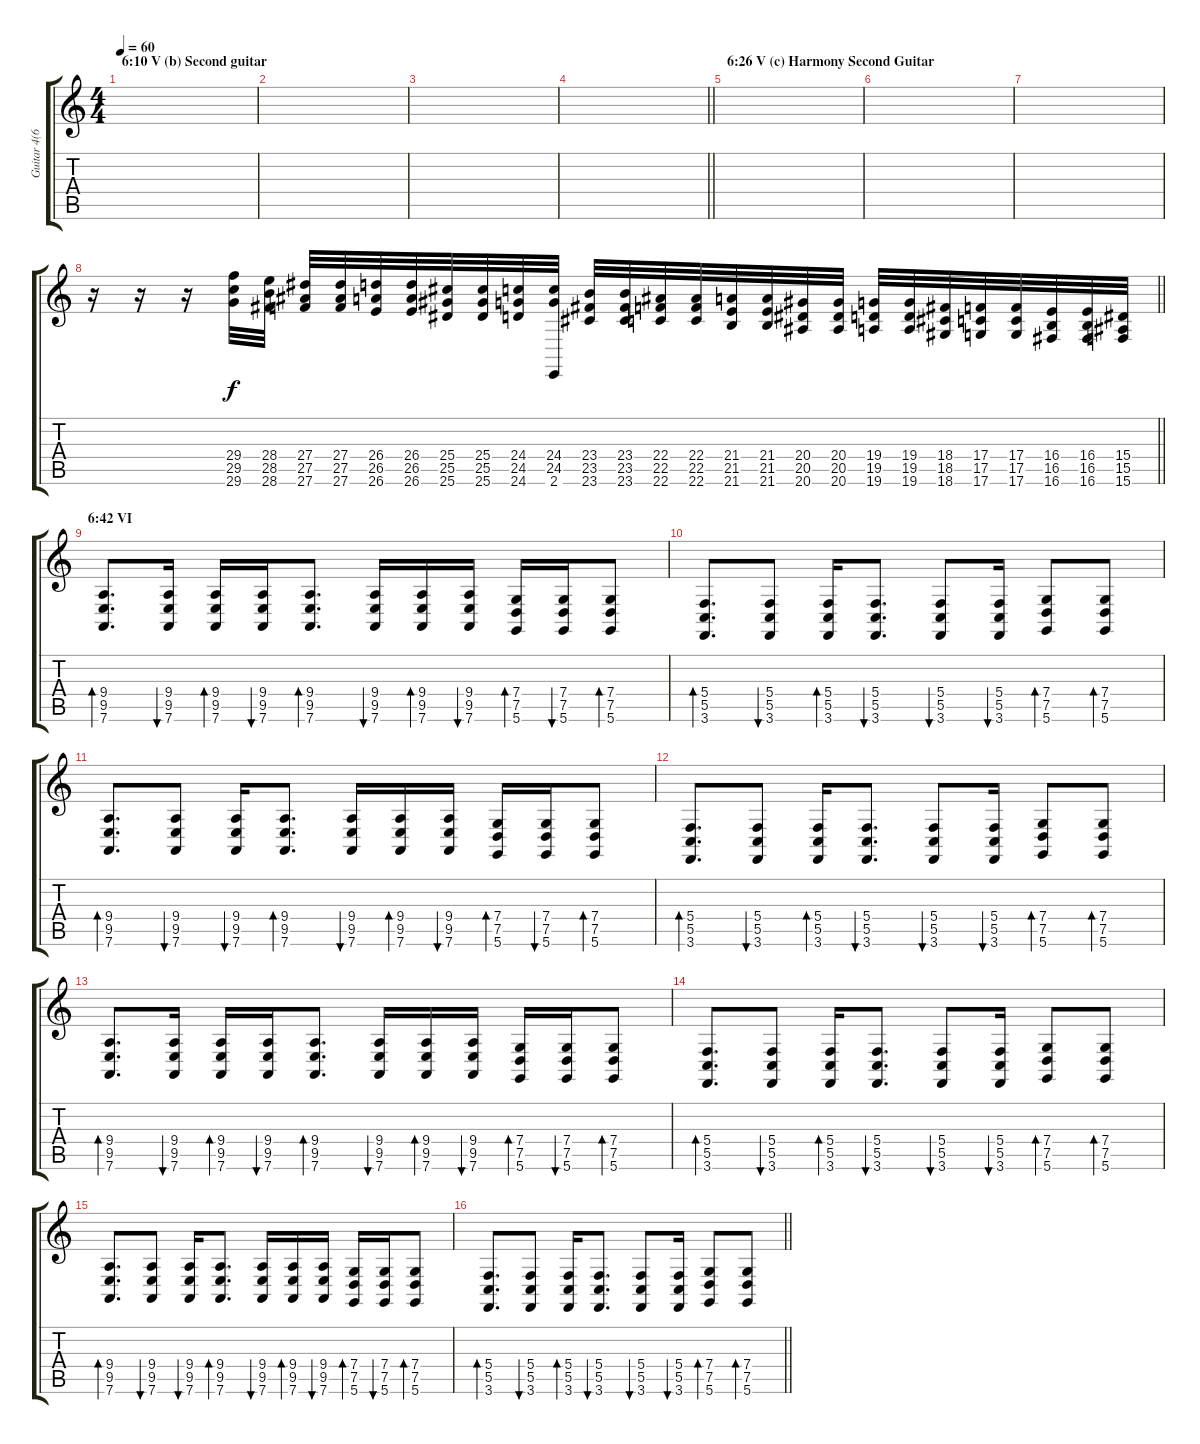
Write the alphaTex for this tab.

\track ("Guitar 4(6:42 Rhythm+Pick Slide bar 152)" "Guitar 4(6") {instrument guitarfretnoise}
\staff {score tabs}
\tuning (D4 A3 F3 C3 G2 D2) {hide}
\ts (4 4)
\section ("" "6:10 V (b) Second guitar")
\tempo 60
\clef g2
\ks c
|
|
|
\barLineRight lightlight
|
\section ("" "6:26 V (c) Harmony Second Guitar")
|
|
|
\barLineRight lightlight
r.16 r.16 r.16 (29.4 29.5 29.6).32 (28.4 28.5 28.6).32 (27.4 27.5 27.6).32 (27.4 27.5 27.6).32 (26.4 26.5 26.6).32 (26.4 26.5 26.6).32 (25.4 25.5 25.6).32 (25.4 25.5 25.6).32 (24.4 24.5 24.6).32 (24.4 24.5 2.6).32 (23.4 23.5 23.6).32 (23.4 23.5 23.6).32 (22.4 22.5 22.6).32 (22.4 22.5 22.6).32 (21.4 21.5 21.6).32 (21.4 21.5 21.6).32 (20.4 20.5 20.6).32 (20.4 20.5 20.6).32 (19.4 19.5 19.6).32 (19.4 19.5 19.6).32 (18.4 18.5 18.6).32 (17.4 17.5 17.6).32 (17.4 17.5 17.6).32 (16.4 16.5 16.6).32 (16.4 16.5 16.6).32 (15.4 15.5 15.6).32 |
\section ("" "6:42 VI")
(9.4 9.5 7.6).8{d bd 60 volume 14 instrument distortionguitar} (9.4 9.5 7.6).16{bu 60} (9.4 9.5 7.6).16{bd 60} (9.4 9.5 7.6).16{bu 60} (9.4 9.5 7.6).8{d bd 60} (9.4 9.5 7.6).16{bu 60} (9.4 9.5 7.6).16{bd 60} (9.4 9.5 7.6).16{bu 60} (7.4 7.5 5.6).16{bd 60} (7.4 7.5 5.6).16{bu 60} (7.4 7.5 5.6).8{bd 60} |
(5.4 5.5 3.6).8{d bd 60} (5.4 5.5 3.6).8{bu 60} (5.4 5.5 3.6).16{bd 60} (5.4 5.5 3.6).8{d bu 60} (5.4 5.5 3.6).8{bu 60} (5.4 5.5 3.6).16{bu 60} (7.4 7.5 5.6).8{bd 60} (7.4 7.5 5.6).8{bd 60} |
(9.4 9.5 7.6).8{d bd 60} (9.4 9.5 7.6).8{bu 60} (9.4 9.5 7.6).16{bu 60} (9.4 9.5 7.6).8{d bd 60} (9.4 9.5 7.6).16{bu 60} (9.4 9.5 7.6).16{bd 60} (9.4 9.5 7.6).16{bu 60} (7.4 7.5 5.6).16{bd 60} (7.4 7.5 5.6).16{bu 60} (7.4 7.5 5.6).8{bd 60} |
(5.4 5.5 3.6).8{d bd 60} (5.4 5.5 3.6).8{bu 60} (5.4 5.5 3.6).16{bd 60} (5.4 5.5 3.6).8{d bu 60} (5.4 5.5 3.6).8{bu 60} (5.4 5.5 3.6).16{bu 60} (7.4 7.5 5.6).8{bd 60} (7.4 7.5 5.6).8{bd 60} |
(9.4 9.5 7.6).8{d bd 60} (9.4 9.5 7.6).16{bu 60} (9.4 9.5 7.6).16{bd 60} (9.4 9.5 7.6).16{bu 60} (9.4 9.5 7.6).8{d bd 60} (9.4 9.5 7.6).16{bu 60} (9.4 9.5 7.6).16{bd 60} (9.4 9.5 7.6).16{bu 60} (7.4 7.5 5.6).16{bd 60} (7.4 7.5 5.6).16{bu 60} (7.4 7.5 5.6).8{bd 60} |
(5.4 5.5 3.6).8{d bd 60} (5.4 5.5 3.6).8{bu 60} (5.4 5.5 3.6).16{bd 60} (5.4 5.5 3.6).8{d bu 60} (5.4 5.5 3.6).8{bu 60} (5.4 5.5 3.6).16{bu 60} (7.4 7.5 5.6).8{bd 60} (7.4 7.5 5.6).8{bd 60} |
(9.4 9.5 7.6).8{d bd 60} (9.4 9.5 7.6).8{bu 60} (9.4 9.5 7.6).16{bu 60} (9.4 9.5 7.6).8{d bd 60} (9.4 9.5 7.6).16{bu 60} (9.4 9.5 7.6).16{bd 60} (9.4 9.5 7.6).16{bu 60} (7.4 7.5 5.6).16{bd 60} (7.4 7.5 5.6).16{bu 60} (7.4 7.5 5.6).8{bd 60} |
\barLineRight lightlight
(5.4 5.5 3.6).8{d bd 60} (5.4 5.5 3.6).8{bu 60} (5.4 5.5 3.6).16{bd 60} (5.4 5.5 3.6).8{d bu 60} (5.4 5.5 3.6).8{bu 60} (5.4 5.5 3.6).16{bu 60} (7.4 7.5 5.6).8{bd 60} (7.4 7.5 5.6).8{bd 60}
